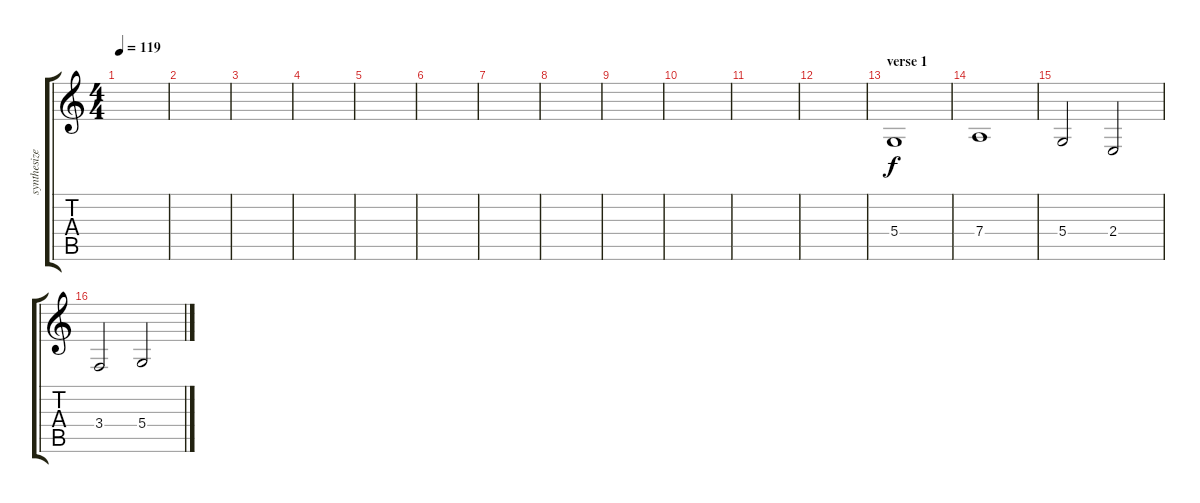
\track ("synthesizer" "synthesize") {instrument tremolostrings}
\staff {score tabs}
\tuning (E4 B3 G3 D3 A2 E2) {hide}
\ts (4 4)
\tempo 119
\clef g2
\ks c
|
|
|
|
|
|
|
|
|
|
|
|
\section ("" "verse 1")
5.4.1 |
7.4.1 |
5.4.2 2.4.2 |
3.4.2 5.4.2
